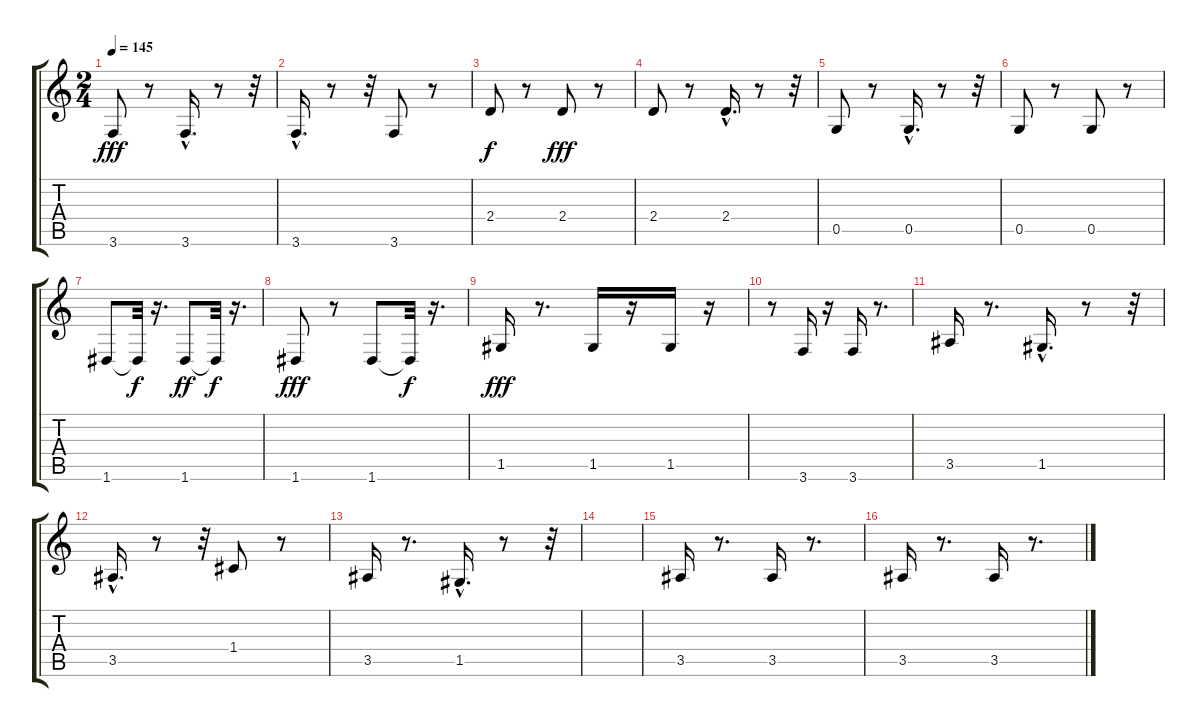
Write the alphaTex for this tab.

\track "" {instrument fretlessbass}
\staff {score tabs}
\tuning (D4 A3 F3 C3 G2 D2) {hide}
\ts (2 4)
\tempo 145
\clef g2
\ks c
3.6.8{dy fff} r.8 3.6{hac}.16{d} r.8 r.32 |
3.6{hac}.16{d} r.8 r.32 3.6.8 r.8 |
2.4.8{dy f} r.8 2.4.8{dy fff} r.8 |
2.4.8 r.8 2.4{hac}.16{d} r.8 r.32 |
0.5.8 r.8 0.5{hac}.16{d} r.8 r.32 |
0.5.8 r.8 0.5.8 r.8 |
1.6.8 1.6{t}.32{dy f} r.16{d} 1.6.8{dy ff} 1.6{t}.32{dy f} r.16{d} |
1.6.8{dy fff} r.8 1.6.8 1.6{t}.32{dy f} r.16{d} |
1.5.16{dy fff} r.8{d} 1.5.16 r.16 1.5.16 r.16 |
r.8 3.6.16 r.16 3.6.16 r.8{d} |
3.5.16 r.8{d} 1.5{hac}.16{d} r.8 r.32 |
3.5{hac}.16{d} r.8 r.32 1.4.8 r.8 |
3.5.16 r.8{d} 1.5{hac}.16{d} r.8 r.32 |
|
3.5.16 r.8{d} 3.5.16 r.8{d} |
3.5.16 r.8{d} 3.5.16 r.8{d}
